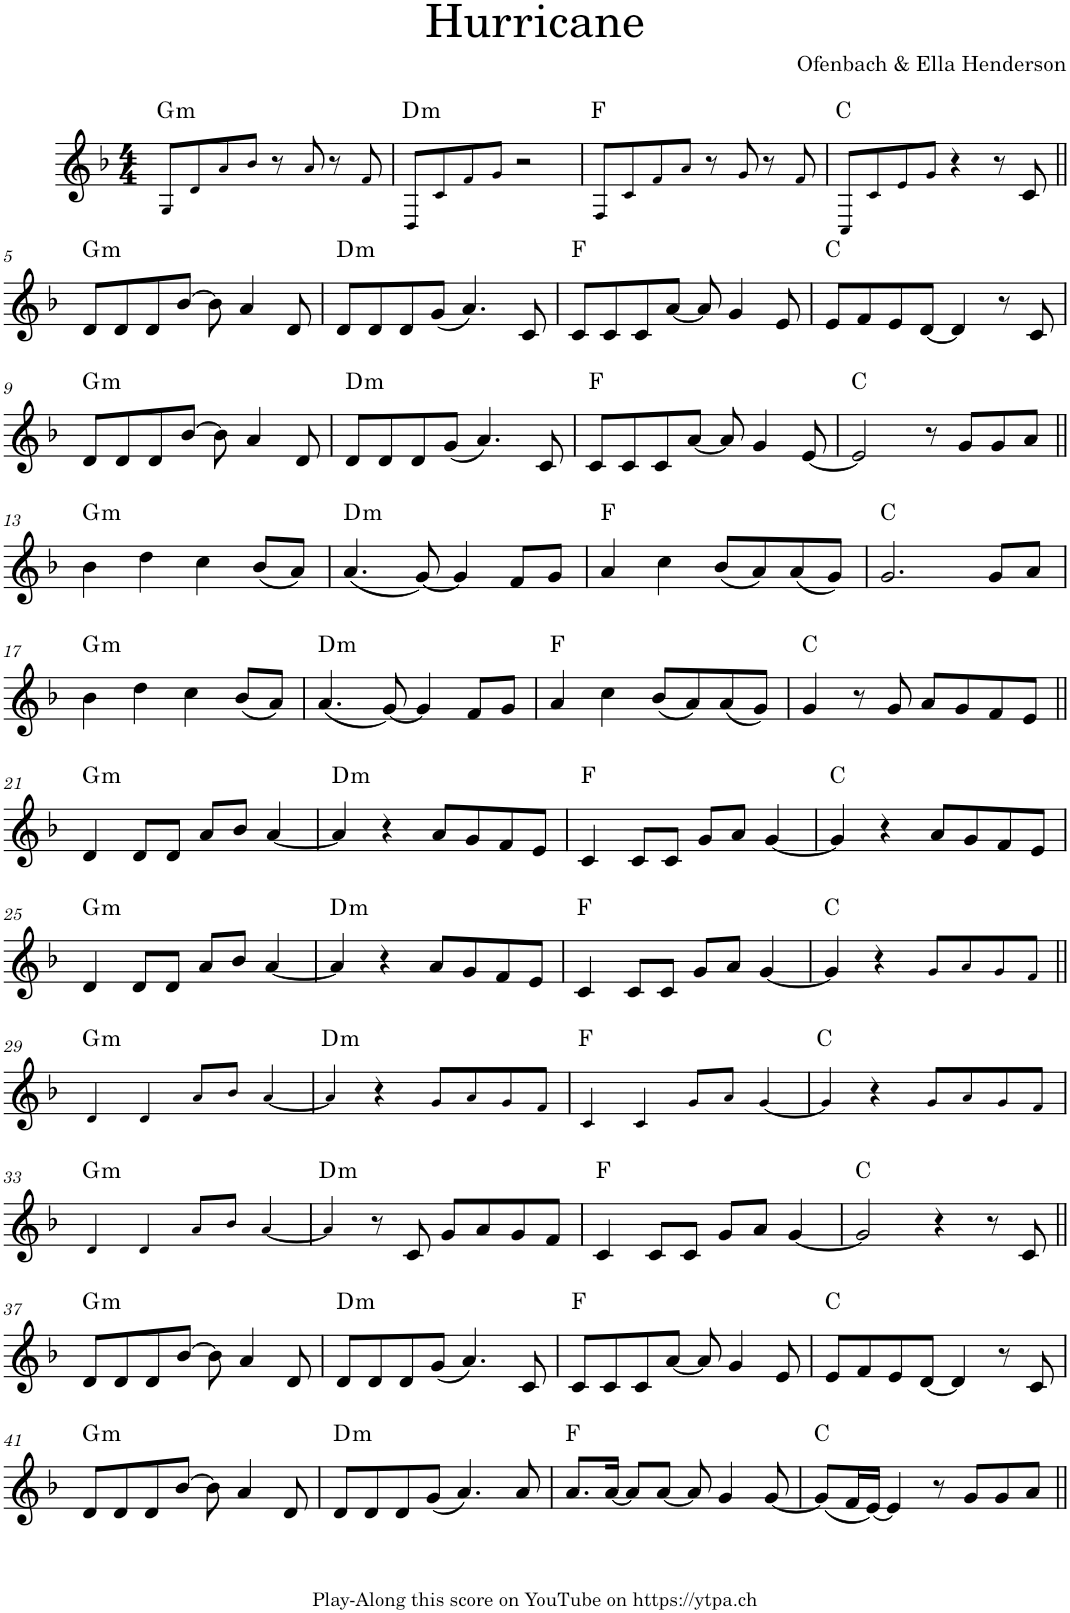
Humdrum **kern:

**kern	**harte
*part1	*part1
*staff1	*
*I"Piano	*
*I'Pno.	*
*clefG2	*
*k[b-]	*
*M4/4	*
=1	=1
!	!LO:H:kt=m
8G!/L	G:min
8d!/	.
8a!/	.
8b-!/J	.
8r	.
8a!/	.
8r	.
8f!/	.
=2	=2
!	!LO:H:kt=m
8D!/L	D:min
8c!/	.
8f!/	.
8g!/J	.
2r	.
=3	=3
8F!/L	F:maj
8c!/	.
8f!/	.
8a!/J	.
8r	.
8g!/	.
8r	.
8f!/	.
=4	=4
8C!/L	C:maj
8c!/	.
8e!/	.
8g!/J	.
4r	.
8r	.
8c/	.
!!LO:LB:g=z
=5||	=5||
!	!LO:H:kt=m
8d/L	G:min
8d/	.
8d/	.
[8b-/J	.
8b-\]	.
4a/	.
8d/	.
=6	=6
!	!LO:H:kt=m
8d/L	D:min
8d/	.
8d/	.
(8g/J	.
4.a/)	.
8c/	.
=7	=7
8c/L	F:maj
8c/	.
8c/	.
[8a/J	.
8a/]	.
4g/	.
8e/	.
=8	=8
8e/L	C:maj
8f/	.
8e/	.
[8d/J	.
4d/]	.
8r	.
8c/	.
!!LO:LB:g=z
=9	=9
!	!LO:H:kt=m
8d/L	G:min
8d/	.
8d/	.
[8b-/J	.
8b-\]	.
4a/	.
8d/	.
=10	=10
!	!LO:H:kt=m
8d/L	D:min
8d/	.
8d/	.
(8g/J	.
4.a/)	.
8c/	.
=11	=11
8c/L	F:maj
8c/	.
8c/	.
[8a/J	.
8a/]	.
4g/	.
[8e/	.
=12	=12
2e/]	C:maj
8r	.
8g/L	.
8g/	.
8a/J	.
!!LO:LB:g=z
=13||	=13||
!	!LO:H:kt=m
4b-\	G:min
4dd\	.
4cc\	.
(8b-/L	.
8a/J)	.
=14	=14
!	!LO:H:kt=m
(4.a/	D:min
[8g/)	.
4g/]	.
8f/L	.
8g/J	.
=15	=15
4a/	F:maj
4cc\	.
(8b-/L	.
8a/)	.
(8a/	.
8g/J)	.
=16	=16
2.g/	C:maj
8g/L	.
8a/J	.
!!LO:LB:g=z
=17	=17
!	!LO:H:kt=m
4b-\	G:min
4dd\	.
4cc\	.
(8b-/L	.
8a/J)	.
=18	=18
!	!LO:H:kt=m
(4.a/	D:min
[8g/)	.
4g/]	.
8f/L	.
8g/J	.
=19	=19
4a/	F:maj
4cc\	.
(8b-/L	.
8a/)	.
(8a/	.
8g/J)	.
=20	=20
4g/	C:maj
8r	.
8g/	.
8a/L	.
8g/	.
8f/	.
8e/J	.
!!LO:LB:g=z
=21||	=21||
!	!LO:H:kt=m
4d/	G:min
8d/L	.
8d/J	.
8a/L	.
8b-/J	.
[4a/	.
=22	=22
!	!LO:H:kt=m
4a/]	D:min
4r	.
8a/L	.
8g/	.
8f/	.
8e/J	.
=23	=23
4c/	F:maj
8c/L	.
8c/J	.
8g/L	.
8a/J	.
[4g/	.
=24	=24
4g/]	C:maj
4r	.
8a/L	.
8g/	.
8f/	.
8e/J	.
!!LO:LB:g=z
=25	=25
!	!LO:H:kt=m
4d/	G:min
8d/L	.
8d/J	.
8a/L	.
8b-/J	.
[4a/	.
=26	=26
!	!LO:H:kt=m
4a/]	D:min
4r	.
8a/L	.
8g/	.
8f/	.
8e/J	.
=27	=27
4c/	F:maj
8c/L	.
8c/J	.
8g/L	.
8a/J	.
[4g/	.
=28	=28
4g/]	C:maj
4r	.
8g!/L	.
8a!/	.
8g!/	.
8f!/J	.
!!LO:LB:g=z
=29||	=29||
!	!LO:H:kt=m
4d!/	G:min
4d!/	.
8a!/L	.
8b-!/J	.
[4a!/	.
=30	=30
!	!LO:H:kt=m
4a!/]	D:min
4r	.
8g!/L	.
8a!/	.
8g!/	.
8f!/J	.
=31	=31
4c!/	F:maj
4c!/	.
8g!/L	.
8a!/J	.
[4g!/	.
=32	=32
4g!/]	C:maj
4r	.
8g!/L	.
8a!/	.
8g!/	.
8f!/J	.
!!LO:LB:g=z
=33	=33
!	!LO:H:kt=m
4d!/	G:min
4d!/	.
8a!/L	.
8b-!/J	.
[4a!/	.
=34	=34
!	!LO:H:kt=m
4a!/]	D:min
8r	.
8c/	.
8g/L	.
8a/	.
8g/	.
8f/J	.
=35	=35
4c/	F:maj
8c/L	.
8c/J	.
8g/L	.
8a/J	.
[4g/	.
=36	=36
2g/]	C:maj
4r	.
8r	.
8c/	.
!!LO:LB:g=z
=37||	=37||
!	!LO:H:kt=m
8d/L	G:min
8d/	.
8d/	.
[8b-/J	.
8b-\]	.
4a/	.
8d/	.
=38	=38
!	!LO:H:kt=m
8d/L	D:min
8d/	.
8d/	.
(8g/J	.
4.a/)	.
8c/	.
=39	=39
8c/L	F:maj
8c/	.
8c/	.
[8a/J	.
8a/]	.
4g/	.
8e/	.
=40	=40
8e/L	C:maj
8f/	.
8e/	.
[8d/J	.
4d/]	.
8r	.
8c/	.
!!LO:LB:g=z
=41	=41
!	!LO:H:kt=m
8d/L	G:min
8d/	.
8d/	.
[8b-/J	.
8b-\]	.
4a/	.
8d/	.
=42	=42
!	!LO:H:kt=m
8d/L	D:min
8d/	.
8d/	.
(8g/J	.
4.a/)	.
8a/	.
=43	=43
8.a/L	F:maj
[16a/Jk	.
8a/L]	.
[8a/J	.
8a/]	.
4g/	.
[8g/	.
=44	=44
(8g/L]	C:maj
16f/L	.
[16e/JJ)	.
4e/]	.
8r	.
8g/L	.
8g/	.
8a/J	.
=||	=||
*-	*-
